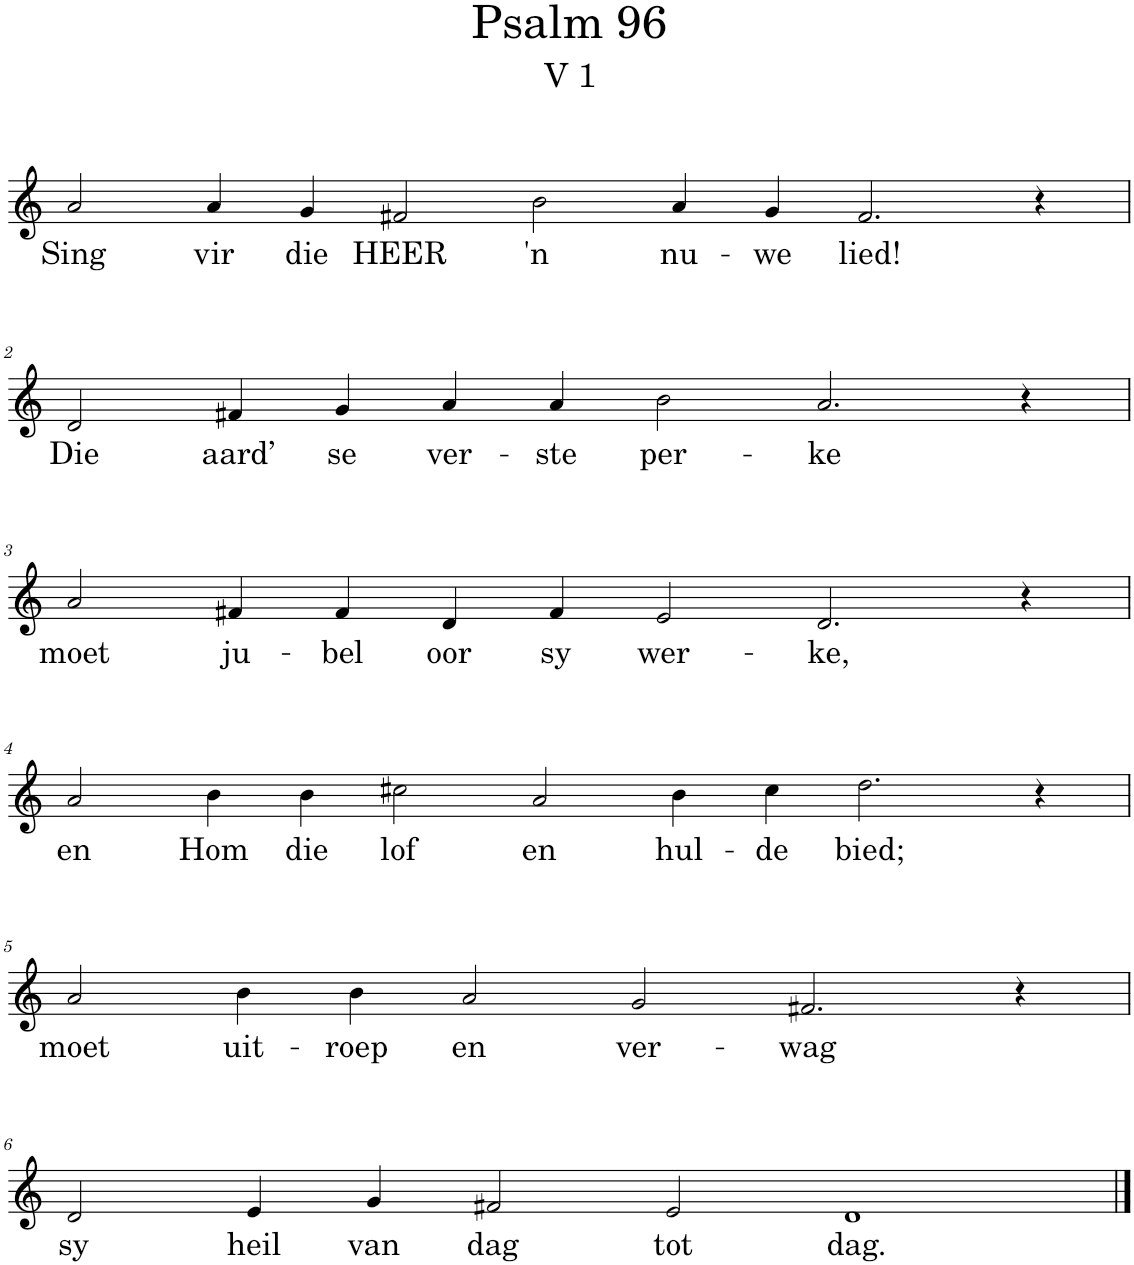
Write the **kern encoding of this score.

**kern	**text
*part1	*part1
*staff1	*staff1
*I"Pipe Organ	*
*I'Org.	*
*clefG2	*
*k[]	*
*M14/4	*
=1	=1
!	!LO:LY:b
2a/	Sing
!	!LO:LY:b
4a/	vir
!	!LO:LY:b
4g/	die
!	!LO:LY:b
2f#X/	HEER
!	!LO:LY:b
2b\	'n
!	!LO:LY:b
4a/	nu-
!	!LO:LY:b
4g/	-we
!	!LO:LY:b
2.f#/	lied!
4r	.
!!LO:LB:g=z
=2	=2
*M12/4	*
!	!LO:LY:b
2d/	Die
!	!LO:LY:b
4f#X/	aard’
!	!LO:LY:b
4g/	se
!	!LO:LY:b
4a/	ver-
!	!LO:LY:b
4a/	-ste
!	!LO:LY:b
2b\	per-
!	!LO:LY:b
2.a/	-ke
4r	.
!!LO:LB:g=z
=3	=3
!	!LO:LY:b
2a/	moet
!	!LO:LY:b
4f#X/	ju-
!	!LO:LY:b
4f#/	-bel
!	!LO:LY:b
4d/	oor
!	!LO:LY:b
4f#/	sy
!	!LO:LY:b
2e/	wer-
!	!LO:LY:b
2.d/	-ke,
4r	.
!!LO:LB:g=z
=4	=4
*M14/4	*
!	!LO:LY:b
2a/	en
!	!LO:LY:b
4b\	Hom
!	!LO:LY:b
4b\	die
!	!LO:LY:b
2cc#X\	lof
!	!LO:LY:b
2a/	en
!	!LO:LY:b
4b\	hul-
!	!LO:LY:b
4cc#\	-de
!	!LO:LY:b
2.dd\	bied;
4r	.
!!LO:LB:g=z
=5	=5
*M12/4	*
!	!LO:LY:b
2a/	moet
!	!LO:LY:b
4b\	uit-
!	!LO:LY:b
4b\	-roep
!	!LO:LY:b
2a/	en
!	!LO:LY:b
2g/	ver-
!	!LO:LY:b
2.f#X/	-wag
4r	.
!!LO:LB:g=z
=6	=6
!	!LO:LY:b
2d/	sy
!	!LO:LY:b
4e/	heil
!	!LO:LY:b
4g/	van
!	!LO:LY:b
2f#X/	dag
!	!LO:LY:b
2e/	tot
!	!LO:LY:b
1d	dag.
==	==
*-	*-
